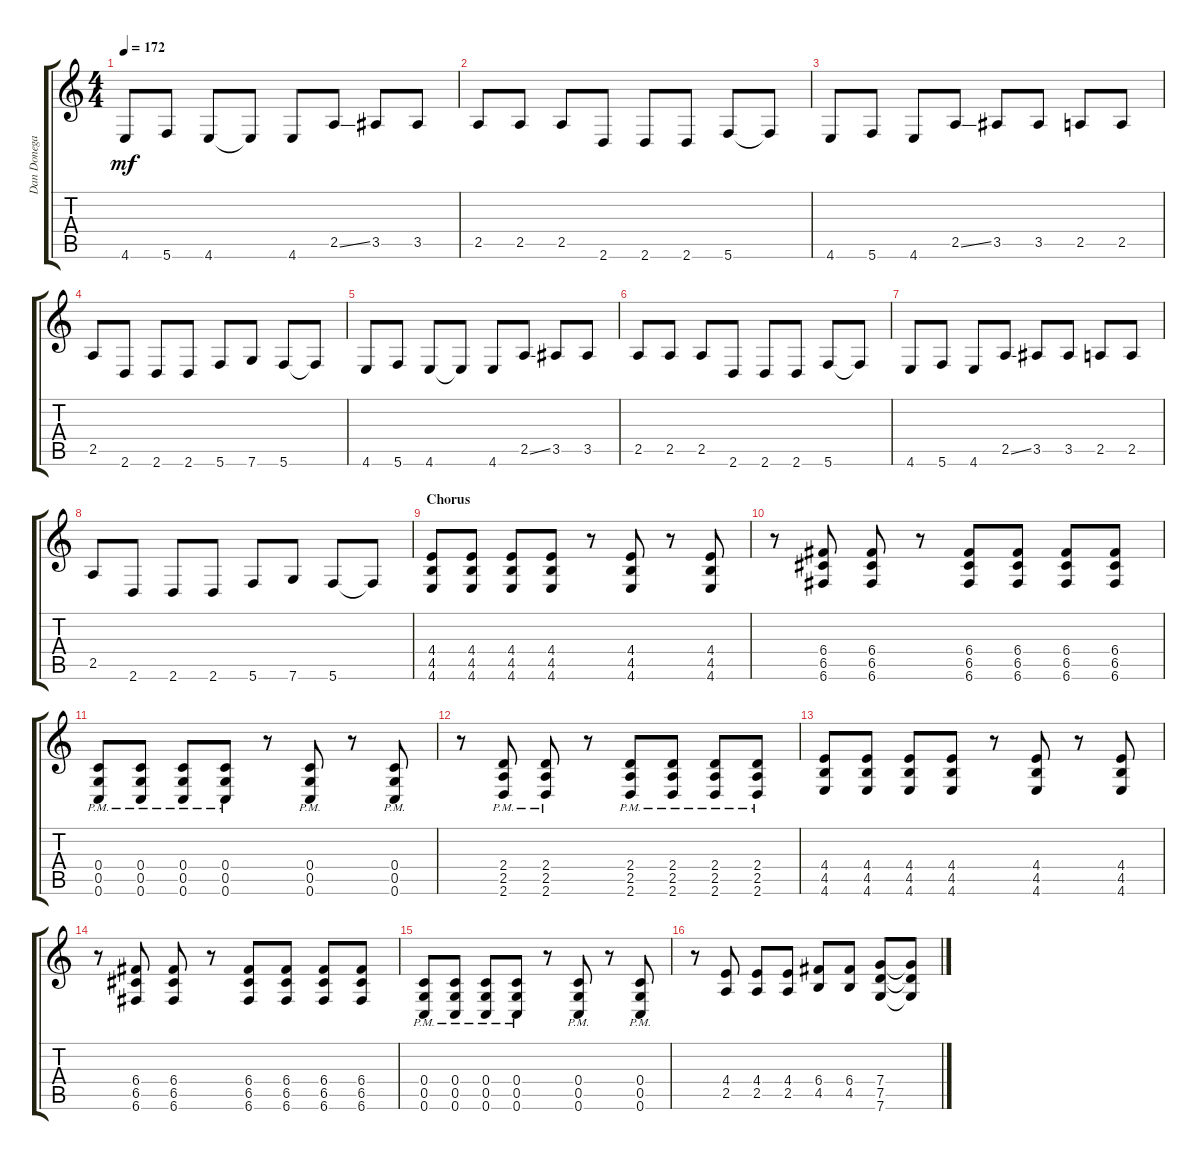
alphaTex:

\track ("Dan Donegan" "Dan Donega") {instrument distortionguitar}
\staff {score tabs}
\tuning (D4 A3 F3 C3 G2 C2) {hide}
\ts (4 4)
\tempo 172
\clef g2
\ks c
4.6.8{dy mf} 5.6.8 4.6.8 4.6{t}.8 4.6.8 2.5{ss}.8 3.5.8 3.5.8 |
2.5.8 2.5.8 2.5.8 2.6.8 2.6.8 2.6.8 5.6.8 5.6{t}.8 |
4.6.8 5.6.8 4.6.8 2.5{ss}.8 3.5.8 3.5.8 2.5.8 2.5.8 |
2.5.8 2.6.8 2.6.8 2.6.8 5.6.8 7.6.8 5.6.8 5.6{t}.8 |
4.6.8 5.6.8 4.6.8 4.6{t}.8 4.6.8 2.5{ss}.8 3.5.8 3.5.8 |
2.5.8 2.5.8 2.5.8 2.6.8 2.6.8 2.6.8 5.6.8 5.6{t}.8 |
4.6.8 5.6.8 4.6.8 2.5{ss}.8 3.5.8 3.5.8 2.5.8 2.5.8 |
2.5.8 2.6.8 2.6.8 2.6.8 5.6.8 7.6.8 5.6.8 5.6{t}.8 |
\section ("" "Chorus")
(4.4 4.5 4.6).8 (4.4 4.5 4.6).8 (4.4 4.5 4.6).8 (4.4 4.5 4.6).8 r.8 (4.4 4.5 4.6).8 r.8 (4.4 4.5 4.6).8 |
r.8 (6.4 6.5 6.6).8 (6.4 6.5 6.6).8 r.8 (6.4 6.5 6.6).8 (6.4 6.5 6.6).8 (6.4 6.5 6.6).8 (6.4 6.5 6.6).8 |
(0.4{pm} 0.5{pm} 0.6{pm}).8 (0.4{pm} 0.5{pm} 0.6{pm}).8 (0.4{pm} 0.5{pm} 0.6{pm}).8 (0.4{pm} 0.5{pm} 0.6{pm}).8 r.8 (0.4{pm} 0.5{pm} 0.6{pm}).8 r.8 (0.4{pm} 0.5{pm} 0.6{pm}).8 |
r.8 (2.4{pm} 2.5{pm} 2.6{pm}).8 (2.4{pm} 2.5{pm} 2.6{pm}).8 r.8 (2.4{pm} 2.5{pm} 2.6{pm}).8 (2.4{pm} 2.5{pm} 2.6{pm}).8 (2.4{pm} 2.5{pm} 2.6{pm}).8 (2.4{pm} 2.5{pm} 2.6{pm}).8 |
(4.4 4.5 4.6).8 (4.4 4.5 4.6).8 (4.4 4.5 4.6).8 (4.4 4.5 4.6).8 r.8 (4.4 4.5 4.6).8 r.8 (4.4 4.5 4.6).8 |
r.8 (6.4 6.5 6.6).8 (6.4 6.5 6.6).8 r.8 (6.4 6.5 6.6).8 (6.4 6.5 6.6).8 (6.4 6.5 6.6).8 (6.4 6.5 6.6).8 |
(0.4{pm} 0.5{pm} 0.6{pm}).8 (0.4{pm} 0.5{pm} 0.6{pm}).8 (0.4{pm} 0.5{pm} 0.6{pm}).8 (0.4{pm} 0.5{pm} 0.6{pm}).8 r.8 (0.4{pm} 0.5{pm} 0.6{pm}).8 r.8 (0.4{pm} 0.5{pm} 0.6{pm}).8 |
r.8 (4.4 2.5).8 (4.4 2.5).8 (4.4 2.5).8 (6.4 4.5).8 (6.4 4.5).8 (7.4 7.5 7.6).8 (7.4{t} 7.5{t} 7.6{t}).8
